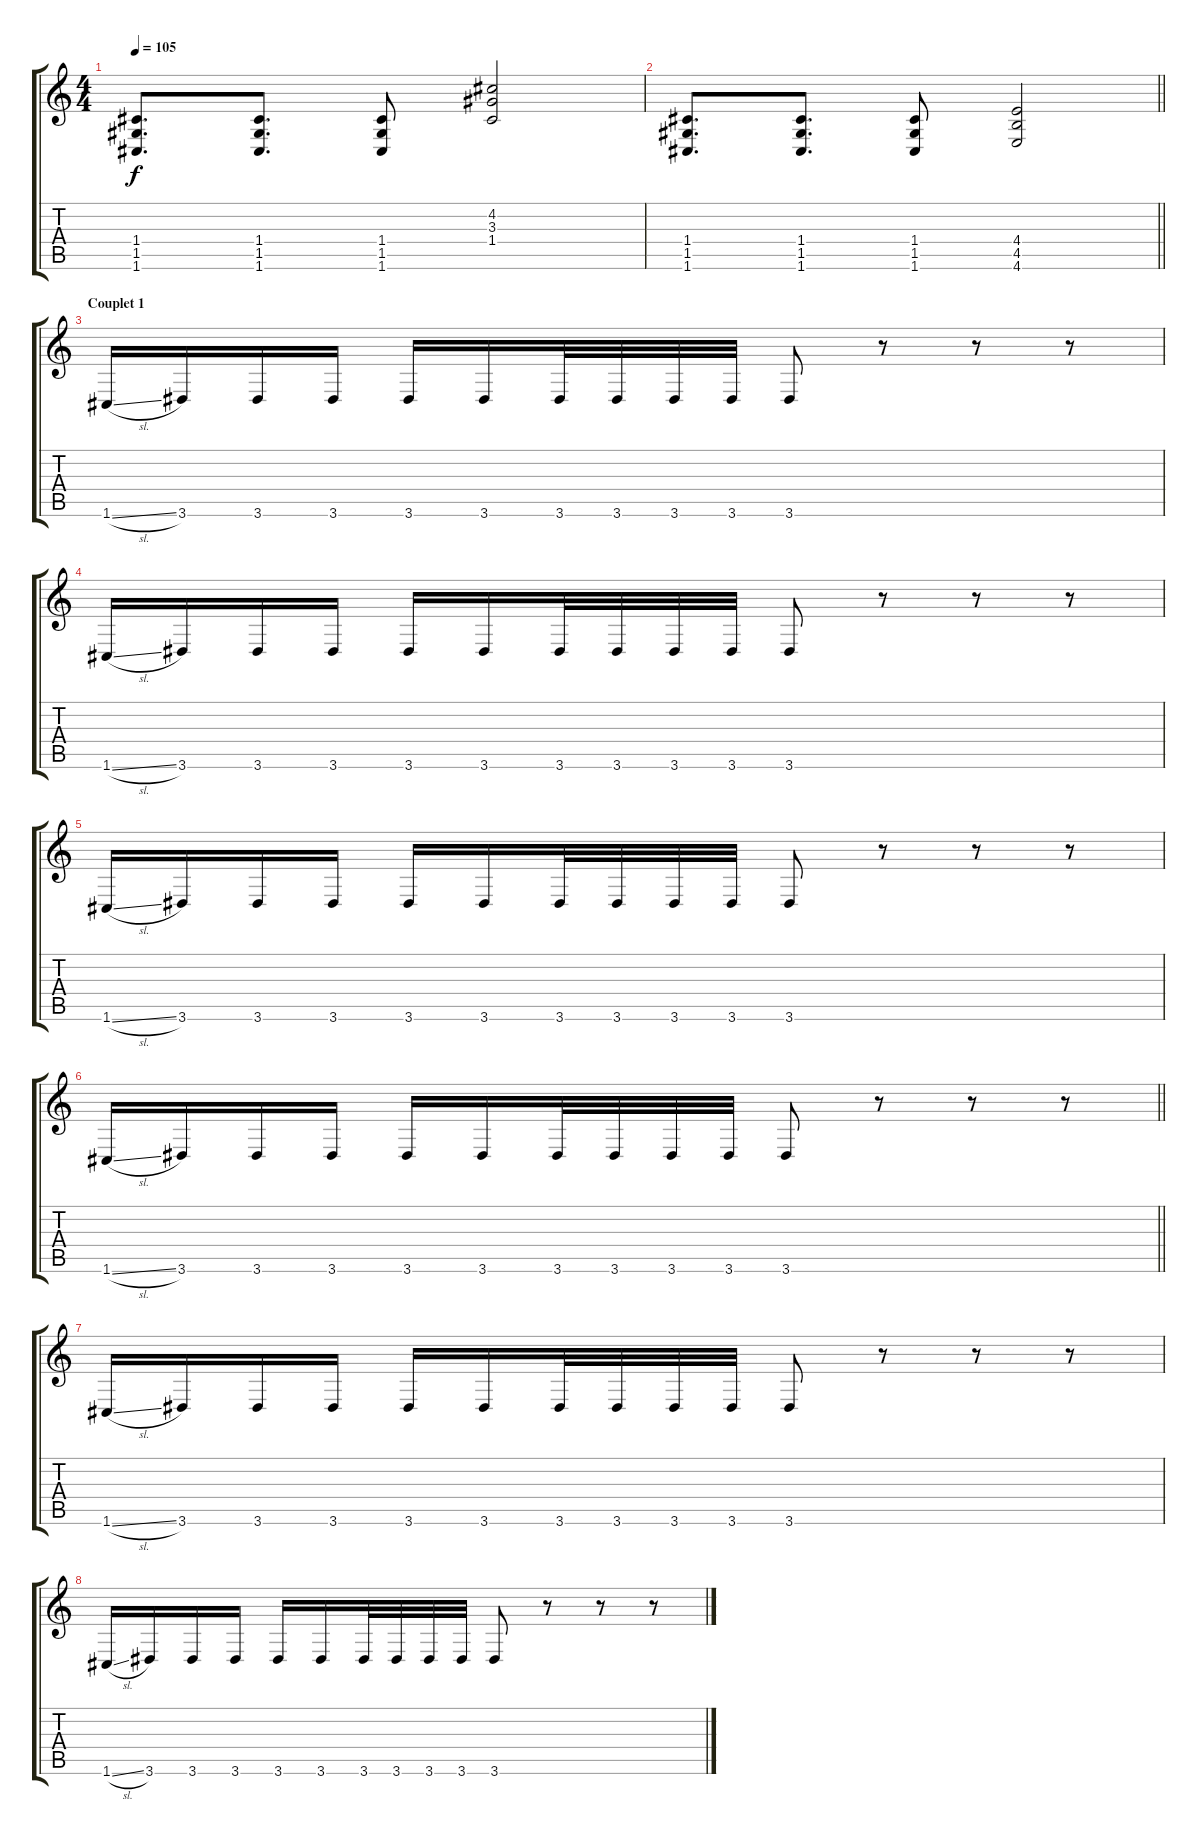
\track "" {instrument distortionguitar}
\staff {score tabs}
\tuning (D4 A3 F3 C3 G2 C2) {hide}
\ts (4 4)
\section ("" "")
\tempo 105
\clef g2
\ks c
(1.4 1.5 1.6).8{d dy f} (1.4 1.5 1.6).8{d} (1.4 1.5 1.6).8 (4.2 3.3 1.4).2 |
\barLineRight lightlight
(1.4 1.5 1.6).8{d} (1.4 1.5 1.6).8{d} (1.4 1.5 1.6).8 (4.4 4.5 4.6).2 |
\section ("" "Couplet 1")
1.6{sl}.16 3.6.16 3.6.16 3.6.16 3.6.16 3.6.16 3.6.32 3.6.32 3.6.32 3.6.32 3.6.8 r.8 r.8 r.8 |
1.6{sl}.16 3.6.16 3.6.16 3.6.16 3.6.16 3.6.16 3.6.32 3.6.32 3.6.32 3.6.32 3.6.8 r.8 r.8 r.8 |
1.6{sl}.16 3.6.16 3.6.16 3.6.16 3.6.16 3.6.16 3.6.32 3.6.32 3.6.32 3.6.32 3.6.8 r.8 r.8 r.8 |
\barLineRight lightlight
1.6{sl}.16 3.6.16 3.6.16 3.6.16 3.6.16 3.6.16 3.6.32 3.6.32 3.6.32 3.6.32 3.6.8 r.8 r.8 r.8 |
1.6{sl}.16 3.6.16 3.6.16 3.6.16 3.6.16 3.6.16 3.6.32 3.6.32 3.6.32 3.6.32 3.6.8 r.8 r.8 r.8 |
1.6{sl}.16 3.6.16 3.6.16 3.6.16 3.6.16 3.6.16 3.6.32 3.6.32 3.6.32 3.6.32 3.6.8 r.8 r.8 r.8
